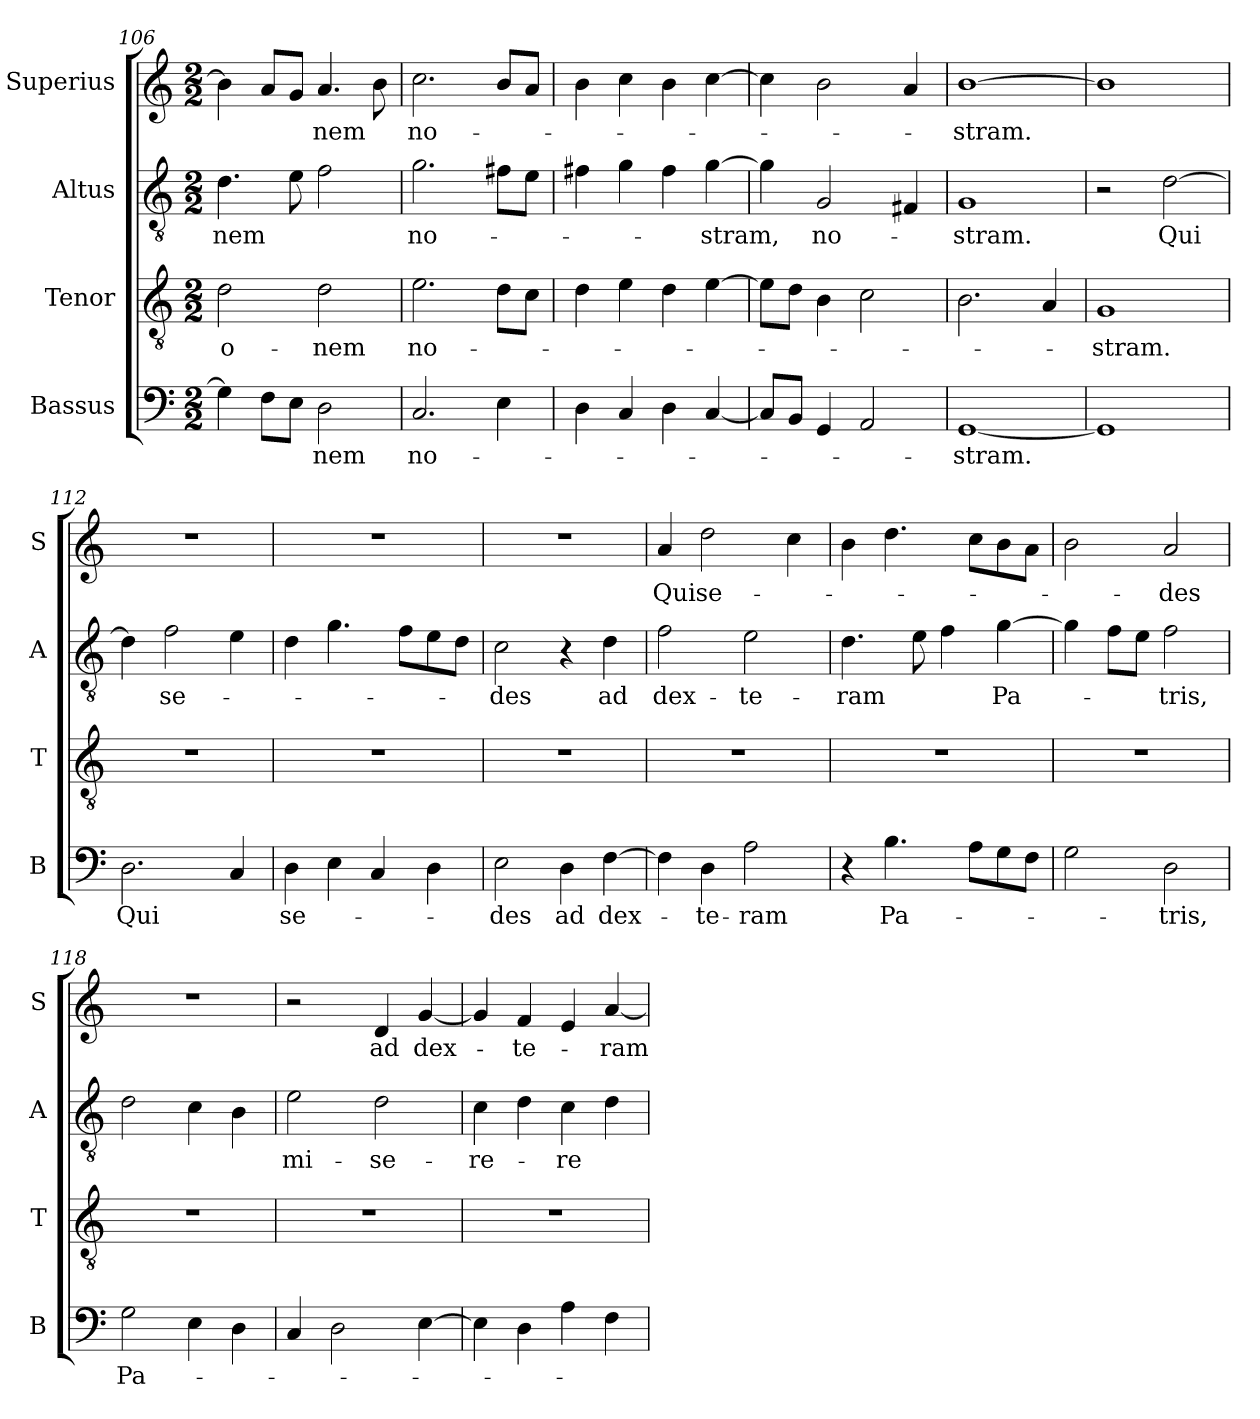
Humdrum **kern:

**kern	**text	**kern	**text	**kern	**text	**kern	**text
*part4	*part4	*part3	*part3	*part2	*part2	*part1	*part1
*staff4	*staff4	*staff3	*staff3	*staff2	*staff2	*staff1	*staff1
*I"Bassus	*	*I"Tenor	*	*I"Altus	*	*I"Superius	*
*I'B	*	*I'T	*	*I'A	*	*I'S	*
*clefF4	*	*clefGv2	*	*clefGv2	*	*clefG2	*
*k[]	*	*k[]	*	*k[]	*	*k[]	*
*M2/2	*	*M2/2	*	*M2/2	*	*M2/2	*
=106	=106	=106	=106	=106	=106	=106	=106
4G]	.	2d	-o-	4.d	-nem	4b]	.
8FL	.	.	.	.	.	8aL	.
8EJ	.	.	.	8e	.	8gJ	.
2D	-nem	2d	-nem	2f	.	4.a	-nem
.	.	.	.	.	.	8b	.
=107	=107	=107	=107	=107	=107	=107	=107
2.C	no-	2.e	no-	2.g	no-	2.cc	no-
4E	.	8dL	.	8f#iL	.	8bL	.
.	.	8cJ	.	8eJ	.	8aJ	.
=108	=108	=108	=108	=108	=108	=108	=108
4D	.	4d	.	4f#i	.	4b	.
4C	.	4e	.	4g	.	4cc	.
4D	.	4d	.	4f#i	.	4b	.
!	!	!	!	!	!LO:LY:i	!	!
[4C	.	[4e	.	[4g	-stram,	[4cc	.
=109	=109	=109	=109	=109	=109	=109	=109
8CL]	.	8eL]	.	4g]	.	4cc]	.
8BBJ	.	8dJ	.	.	.	.	.
!	!	!	!	!	!LO:LY:i	!	!
4GG	.	4B	.	2G	no-	2b	.
2AA	.	2c	.	.	.	.	.
.	.	.	.	4F#X	.	4a	.
=110	=110	=110	=110	=110	=110	=110	=110
[1GG	-stram.	2.B	.	1G	-stram.	[1b	-stram.
.	.	4A	.	.	.	.	.
=111	=111	=111	=111	=111	=111	=111	=111
1GG]	.	1G	-stram.	2r	.	1b]	.
.	.	.	.	[2d	Qui	.	.
=112	=112	=112	=112	=112	=112	=112	=112
2.D	Qui	1r	.	4d]	.	1r	.
.	.	.	.	2f	se-	.	.
4C	.	.	.	4e	.	.	.
=113	=113	=113	=113	=113	=113	=113	=113
4D	se-	1r	.	4d	.	1r	.
4E	.	.	.	4.g	.	.	.
4C	.	.	.	.	.	.	.
.	.	.	.	8fL	.	.	.
4D	.	.	.	8e	.	.	.
.	.	.	.	8dJ	.	.	.
=114	=114	=114	=114	=114	=114	=114	=114
2E	-des	1r	.	2c	-des	1r	.
4D	ad	.	.	4r	.	.	.
[4F	dex-	.	.	4d	ad	.	.
=115	=115	=115	=115	=115	=115	=115	=115
4F]	.	1r	.	2f	dex-	4a	Qui
4D	-te-	.	.	.	.	2dd	se-
2A	-ram	.	.	2e	-te-	.	.
.	.	.	.	.	.	4cc	.
=116	=116	=116	=116	=116	=116	=116	=116
4r	.	1r	.	4.d	-ram	4b	.
4.B	Pa-	.	.	.	.	4.dd	.
.	.	.	.	8e	.	.	.
.	.	.	.	4f	.	.	.
8AL	.	.	.	.	.	8ccL	.
8G	.	.	.	[4g	Pa-	8b	.
8FJ	.	.	.	.	.	8aJ	.
=117	=117	=117	=117	=117	=117	=117	=117
2G	.	1r	.	4g]	.	2b	.
.	.	.	.	8fL	.	.	.
.	.	.	.	8eJ	.	.	.
2D	-tris,	.	.	2f	-tris,	2a	-des
=118	=118	=118	=118	=118	=118	=118	=118
!	!LO:LY:i	!	!	!	!	!	!
2G	Pa-	1r	.	2d	.	1r	.
4E	.	.	.	4c	.	.	.
4D	.	.	.	4B	.	.	.
=119	=119	=119	=119	=119	=119	=119	=119
4C	.	1r	.	2e	mi-	2r	.
2D	.	.	.	.	.	.	.
.	.	.	.	2d	-se-	4d	ad
[4E	.	.	.	.	.	[4g	dex-
=120	=120	=120	=120	=120	=120	=120	=120
4E]	.	1r	.	4c	-re-	4g]	.
4D	.	.	.	4d	.	4f	-te-
4A	.	.	.	4c	-re	4e	.
4F	.	.	.	4d	.	[4a	-ram
=	=	=	=	=	=	=	=
*-	*-	*-	*-	*-	*-	*-	*-
